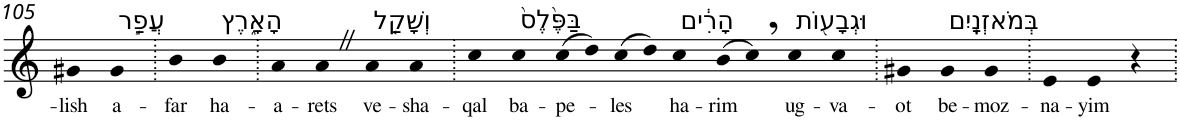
**kern	**text
*part1	*part1
*staff1	*staff1
*I"Piano	*
*I'Pno	*
!!LO:PB:g=z
*clefG2	*
*k[]	*
=105	=105
!	!LO:LY:b
4g#X	-lish
!LO:TX:a:t=עֲפַ֣ר	!
!	!LO:LY:b
4g#	a-
=106.	=106.
!	!LO:LY:b
4b	-far
!LO:TX:a:t=הָאָ֑רֶץ	!
!	!LO:LY:b
4b	ha-
=107.	=107.
!	!LO:LY:b
4a	-a-
!	!LO:LY:b
4aZ	-rets
!LO:TX:a:t=וְשָׁקַ֤ל	!
!	!LO:LY:b
4a	ve-
!	!LO:LY:b
4a	-sha-
=108.	=108.
!	!LO:LY:b
4cc	-qal
!LO:TX:a:t=בַּפֶּ֙לֶס֙	!
!	!LO:LY:b
4cc	ba-
!	!LO:LY:b
(8cc	-pe-
8dd)	.
!	!LO:LY:b
(8cc	-les
8dd)	.
!LO:TX:a:t=הָרִ֔ים	!
!	!LO:LY:b
4cc	ha-
!	!LO:LY:b
(8b	-rim
8cc,)	.
!LO:TX:a:t=וּגְבָע֖וֹת	!
!	!LO:LY:b
4cc	ug-
!	!LO:LY:b
4cc	-va-
=109.	=109.
!	!LO:LY:b
4g#X	-ot
!LO:TX:a:t=בְּמֹאזְנָֽיִם	!
!	!LO:LY:b
4g#	be-
!	!LO:LY:b
4g#	-moz-
=110.	=110.
!	!LO:LY:b
4e	-na-
!	!LO:LY:b
4e	-yim
4r	.
=.	=.
*-	*-
